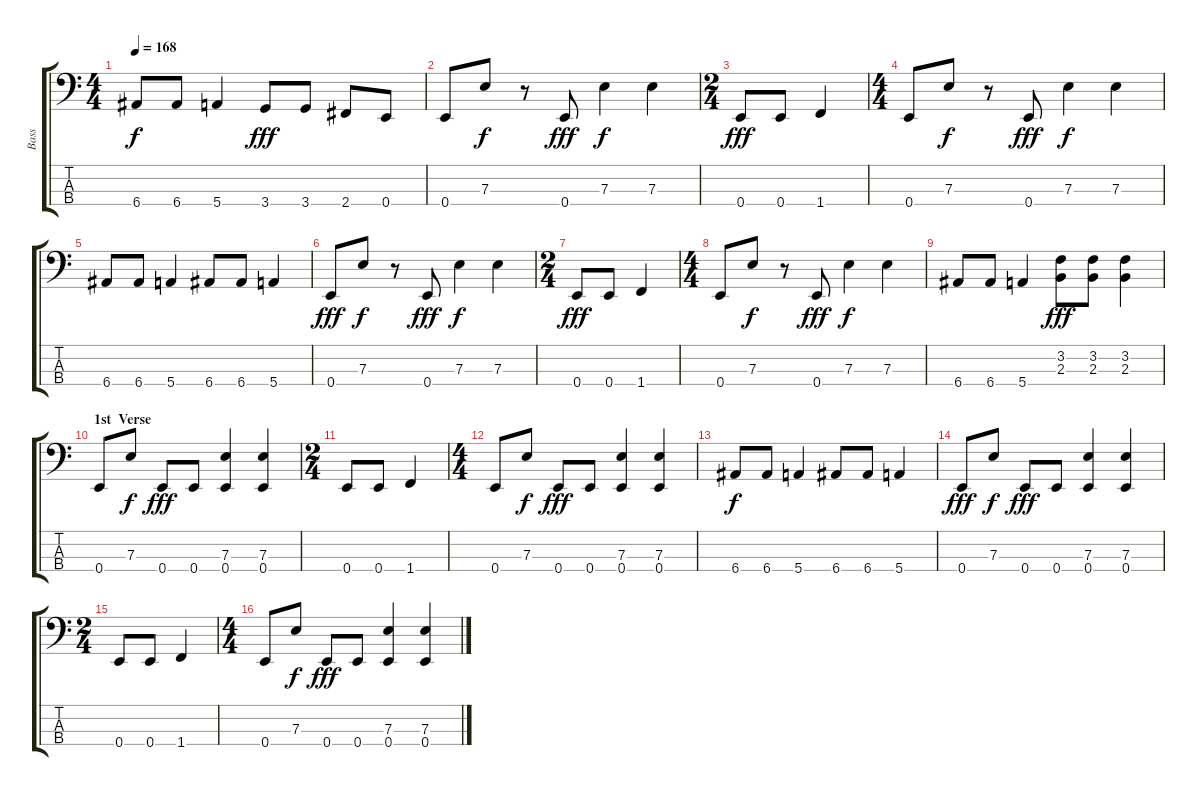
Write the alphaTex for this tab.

\track ("Bass" "Bass") {instrument electricbasspick}
\staff {score tabs}
\tuning (G2 D2 A1 E1) {hide}
\ts (4 4)
\tempo 168
\clef f4
\ks c
6.4.8{dy f} 6.4.8 5.4.4 3.4.8{dy fff} 3.4.8 2.4.8 0.4.8 |
0.4.8 7.3.8{dy f} r.8 0.4.8{dy fff} 7.3.4{dy f} 7.3.4 |
\ts (2 4)
0.4.8{dy fff} 0.4.8 1.4.4 |
\ts (4 4)
0.4.8 7.3.8{dy f} r.8 0.4.8{dy fff} 7.3.4{dy f} 7.3.4 |
6.4.8 6.4.8 5.4.4 6.4.8 6.4.8 5.4.4 |
0.4.8{dy fff} 7.3.8{dy f} r.8 0.4.8{dy fff} 7.3.4{dy f} 7.3.4 |
\ts (2 4)
0.4.8{dy fff} 0.4.8 1.4.4 |
\ts (4 4)
0.4.8 7.3.8{dy f} r.8 0.4.8{dy fff} 7.3.4{dy f} 7.3.4 |
6.4.8 6.4.8 5.4.4 (3.2 2.3).8{dy fff} (3.2 2.3).8 (3.2 2.3).4 |
\section ("" "1st  Verse")
0.4.8 7.3.8{dy f} 0.4.8{dy fff} 0.4.8 (7.3 0.4).4 (7.3 0.4).4 |
\ts (2 4)
0.4.8 0.4.8 1.4.4 |
\ts (4 4)
0.4.8 7.3.8{dy f} 0.4.8{dy fff} 0.4.8 (7.3 0.4).4 (7.3 0.4).4 |
6.4.8{dy f} 6.4.8 5.4.4 6.4.8 6.4.8 5.4.4 |
0.4.8{dy fff} 7.3.8{dy f} 0.4.8{dy fff} 0.4.8 (7.3 0.4).4 (7.3 0.4).4 |
\ts (2 4)
0.4.8 0.4.8 1.4.4 |
\ts (4 4)
0.4.8 7.3.8{dy f} 0.4.8{dy fff} 0.4.8 (7.3 0.4).4 (7.3 0.4).4
